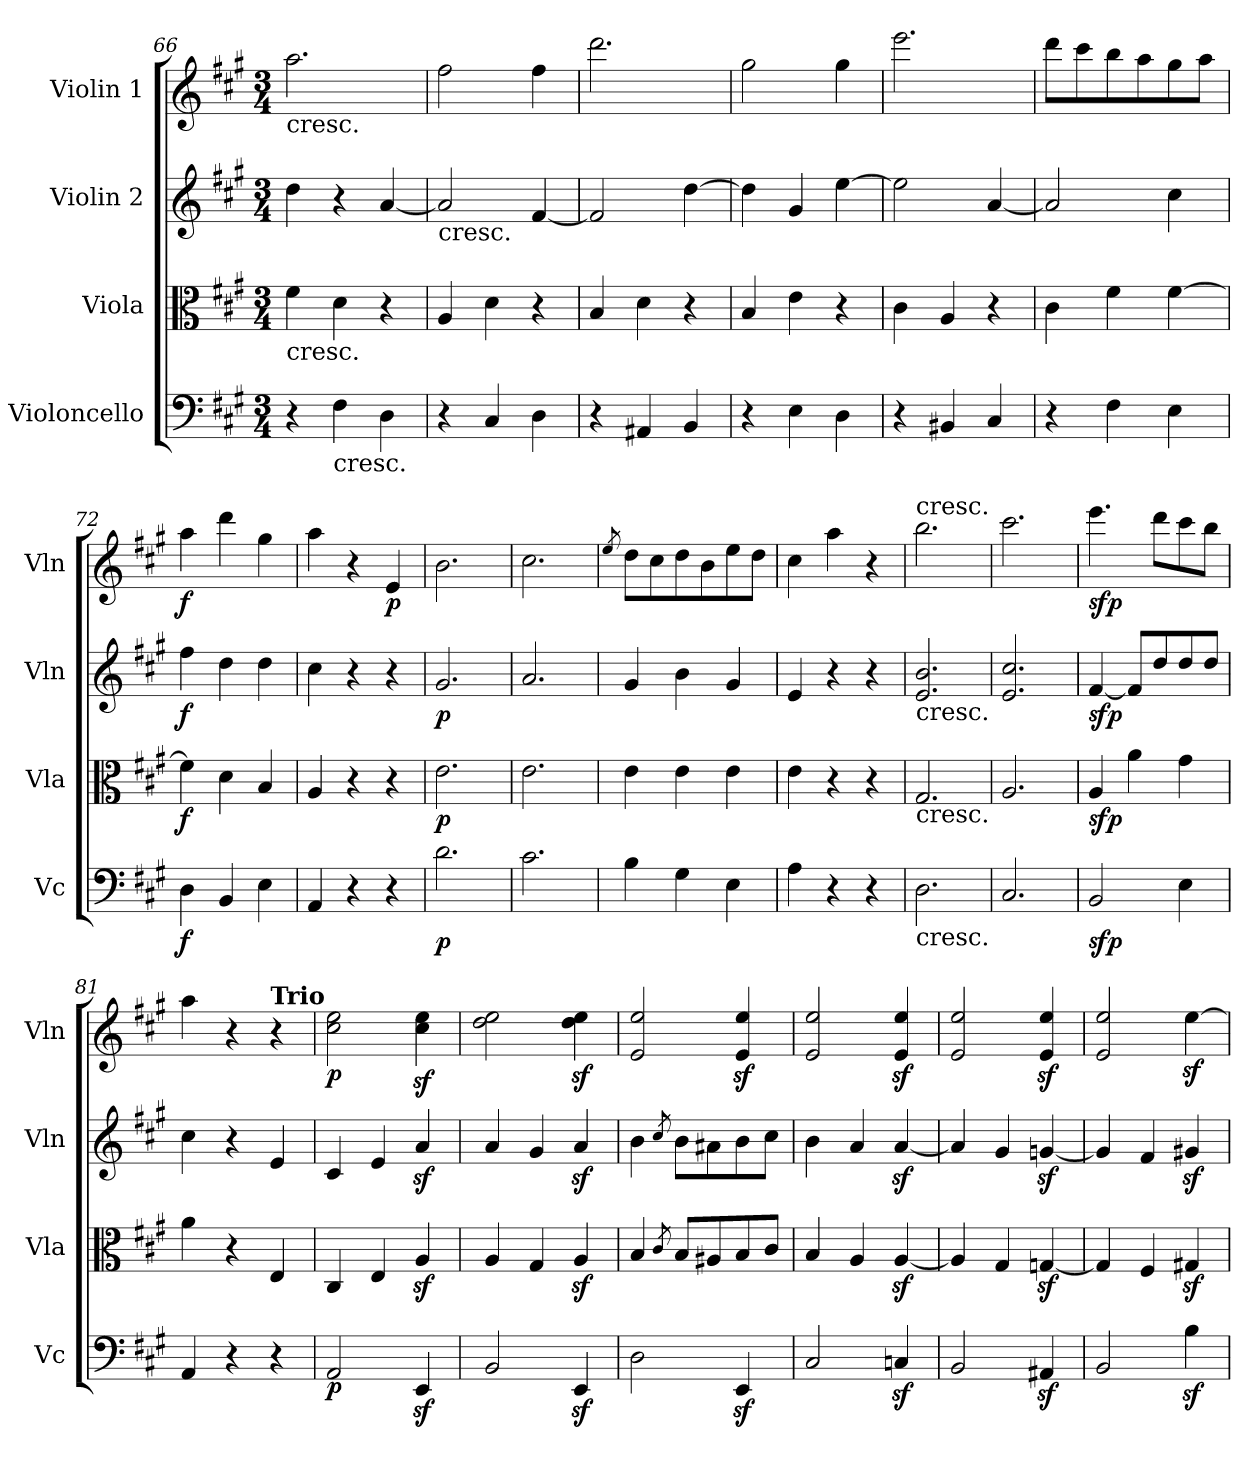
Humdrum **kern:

**kern	**dynam	**kern	**dynam	**kern	**dynam	**kern	**dynam
*part4	*part4	*part3	*part3	*part2	*part2	*part1	*part1
*staff4	*staff4	*staff3	*staff3	*staff2	*staff2	*staff1	*staff1
*I"Violoncello	*	*I"Viola	*	*I"Violin 2	*	*I"Violin 1	*
*I'Vc	*	*I'Vla	*	*I'Vln	*	*I'Vln	*
*clefF4	*	*clefC3	*	*clefG2	*	*clefG2	*
*k[f#c#g#]	*	*k[f#c#g#]	*	*k[f#c#g#]	*	*k[f#c#g#]	*
*M3/4	*	*M3/4	*	*M3/4	*	*M3/4	*
=66	=66	=66	=66	=66	=66	=66	=66
!	!	!	!	!	!	!LO:TX:b:t=cresc.	!
!	!	!LO:TX:b:t=cresc.	!	!	!	!	!
4r	.	4f#\	.	4dd\	.	2.aa\	.
!LO:TX:b:t=cresc.	!	!	!	!	!	!	!
4F#\	.	4d\	.	4r	.	.	.
4D\	.	4r	.	[4a/	.	.	.
=67	=67	=67	=67	=67	=67	=67	=67
!	!	!	!	!LO:TX:b:t=cresc.	!	!	!
4r	.	4A/	.	2a/]	.	2ff#\	.
4C#/	.	4d\	.	.	.	.	.
4D\	.	4r	.	[4f#/	.	4ff#\	.
=68	=68	=68	=68	=68	=68	=68	=68
4r	.	4B/	.	2f#/]	.	2.ddd\	.
4AA#X/	.	4d\	.	.	.	.	.
4BB/	.	4r	.	[4dd\	.	.	.
=69	=69	=69	=69	=69	=69	=69	=69
4r	.	4B/	.	4dd\]	.	2gg#\	.
4E\	.	4e\	.	4g#/	.	.	.
4D\	.	4r	.	[4ee\	.	4gg#\	.
=70	=70	=70	=70	=70	=70	=70	=70
4r	.	4c#\	.	2ee\]	.	2.eee\	.
4BB#X/	.	4A/	.	.	.	.	.
4C#/	.	4r	.	[4a/	.	.	.
=71	=71	=71	=71	=71	=71	=71	=71
4r	.	4c#\	.	2a/]	.	8ddd\L	.
.	.	.	.	.	.	8ccc#\	.
4F#\	.	4f#\	.	.	.	8bb\	.
.	.	.	.	.	.	8aa\	.
4E\	.	[4f#\	.	4cc#\	.	8gg#\	.
.	.	.	.	.	.	8aa\J	.
=72	=72	=72	=72	=72	=72	=72	=72
!	!LO:DY:b	!	!LO:DY:b	!	!LO:DY:b	!	!LO:DY:b
4D\	f	4f#\]	f	4ff#\	f	4aa\	f
4BB/	.	4d\	.	4dd\	.	4ddd\	.
4E\	.	4B/	.	4dd\	.	4gg#\	.
=73	=73	=73	=73	=73	=73	=73	=73
4AA/	.	4A/	.	4cc#\	.	4aa\	.
4r	.	4r	.	4r	.	4r	.
!	!	!	!	!	!	!	!LO:DY:b
4r	.	4r	.	4r	.	4e/	p
=74	=74	=74	=74	=74	=74	=74	=74
!	!LO:DY:b	!	!LO:DY:b	!	!LO:DY:b	!	!
2.d\	p	2.e\	p	2.g#/	p	2.b\	.
=75	=75	=75	=75	=75	=75	=75	=75
2.c#\	.	2.e\	.	2.a/	.	2.cc#\	.
=76	=76	=76	=76	=76	=76	=76	=76
.	.	.	.	.	.	8qee/	.
4B\	.	4e\	.	4g#/	.	8dd\L	.
.	.	.	.	.	.	8cc#\	.
4G#\	.	4e\	.	4b\	.	8dd\	.
.	.	.	.	.	.	8b\	.
4E\	.	4e\	.	4g#/	.	8ee\	.
.	.	.	.	.	.	8dd\J	.
=77	=77	=77	=77	=77	=77	=77	=77
4A\	.	4e\	.	4e/	.	4cc#\	.
4r	.	4r	.	4r	.	4aa\	.
4r	.	4r	.	4r	.	4r	.
=78	=78	=78	=78	=78	=78	=78	=78
!	!	!	!	!	!	!LO:TX:a:t=cresc.	!
!	!	!	!	!LO:TX:b:t=cresc.	!	!	!
!	!	!LO:TX:b:t=cresc.	!	!	!	!	!
!LO:TX:b:t=cresc.	!	!	!	!	!	!	!
2.D\	.	2.G#/	.	2.e/ 2.b/	.	2.bb\	.
=79	=79	=79	=79	=79	=79	=79	=79
2.C#/	.	2.A/	.	2.e/ 2.cc#/	.	2.ccc#\	.
=80	=80	=80	=80	=80	=80	=80	=80
!	!LO:DY:b	!	!LO:DY:b	!	!LO:DY:b	!	!LO:DY:b
2BB/	sfp	4A/	sfp	[4f#/	sfp	4.eee\	sfp
.	.	4a\	.	8f#/L]	.	.	.
.	.	.	.	8dd/	.	8ddd\L	.
4E\	.	4g#\	.	8dd/	.	8ccc#\	.
.	.	.	.	8dd/J	.	8bb\J	.
=81	=81	=81	=81	=81	=81	=81	=81
4AA/	.	4a\	.	4cc#\	.	4aa\	.
4r	.	4r	.	4r	.	4r	.
!	!	!	!	!	!	!LO:TX:a:B:t=Trio	!
4r	.	4E/	.	4e/	.	4r	.
=82	=82	=82	=82	=82	=82	=82	=82
!	!LO:DY:b	!	!	!	!	!	!LO:DY:b
2AA/	p	4C#/	.	4c#/	.	2cc#\ 2ee\	p
.	.	4E/	.	4e/	.	.	.
4EEz</	.	4Az</	.	4az</	.	4cc#\z< 4ee\z<	.
=83	=83	=83	=83	=83	=83	=83	=83
2BB/	.	4A/	.	4a/	.	2dd\ 2ee\	.
.	.	4G#/	.	4g#/	.	.	.
4EEz</	.	4Az</	.	4az</	.	4dd\z< 4ee\z<	.
=84	=84	=84	=84	=84	=84	=84	=84
2D\	.	4B/	.	4b\	.	2e/ 2ee/	.
.	.	8qc#/	.	8qcc#/	.	.	.
.	.	8B/L	.	8b\L	.	.	.
.	.	8A#X/	.	8a#X\	.	.	.
4EEz</	.	8B/	.	8b\	.	4e/z< 4ee/z<	.
.	.	8c#/J	.	8cc#\J	.	.	.
=85	=85	=85	=85	=85	=85	=85	=85
2C#/	.	4B/	.	4b\	.	2e/ 2ee/	.
.	.	4A/	.	4a/	.	.	.
4Cnz</	.	[4Az</	.	[4az</	.	4e/z< 4ee/z<	.
=86	=86	=86	=86	=86	=86	=86	=86
2BB/	.	4A/]	.	4a/]	.	2e/ 2ee/	.
.	.	4G#/	.	4g#/	.	.	.
4AA#Xz</	.	[4Gnz</	.	[4gnz</	.	4e/z< 4ee/z<	.
=87	=87	=87	=87	=87	=87	=87	=87
2BB/	.	4G/]	.	4g/]	.	2e/ 2ee/	.
.	.	4F#/	.	4f#/	.	.	.
4Bz<\	.	4G#Xz</	.	4g#Xz</	.	[4eez<\	.
=	=	=	=	=	=	=	=
*-	*-	*-	*-	*-	*-	*-	*-
